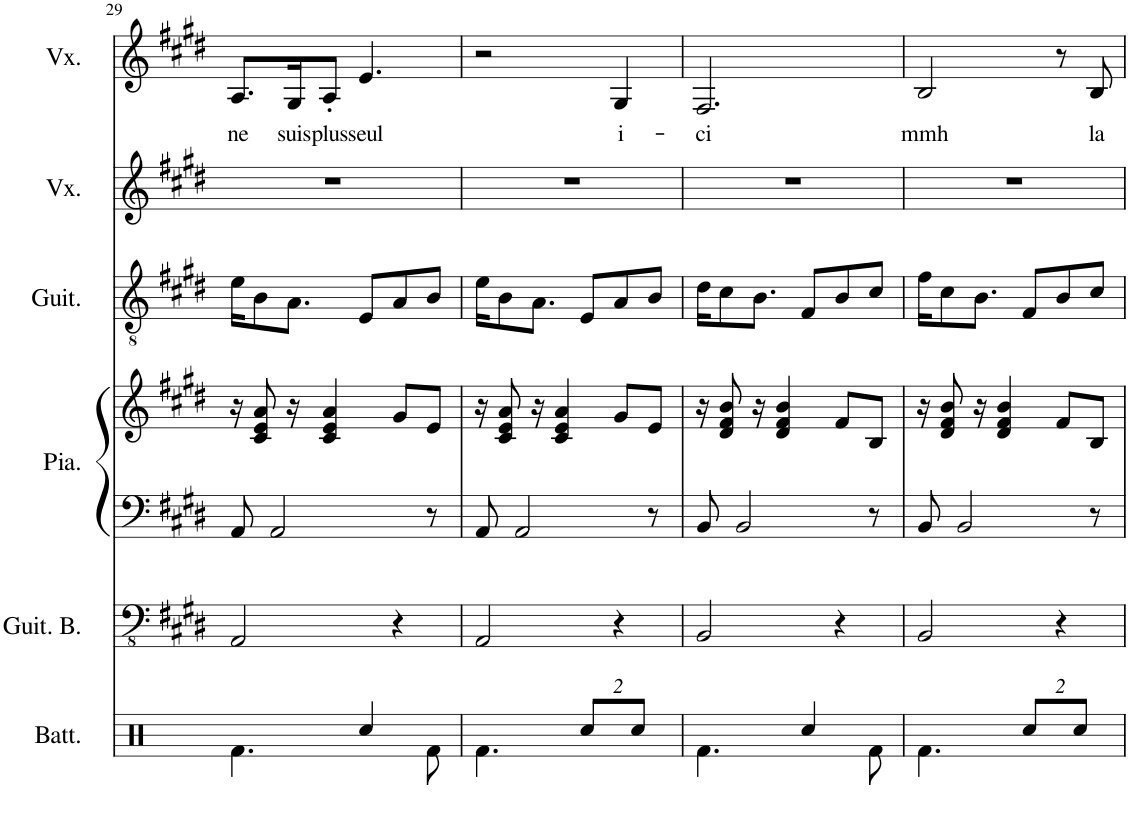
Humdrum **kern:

**kern	**kern	**kern	**kern	**kern	**kern	**kern	**text
*part6	*part5	*part4	*part4	*part3	*part2	*part1	*part1
*staff7	*staff6	*staff5	*staff4	*staff3	*staff2	*staff1	*staff1
*I"Batterie	*I"Guitare basse	*I"Piano	*	*I"Guitare classique	*I"Voix	*I"Voix	*
*I'Batt.	*I'Guit. B.	*I'Pia.	*	*I'Guit.	*I'Vx.	*I'Vx.	*
!!LO:PB:g=z
*clefX	*clefFv4	*clefF4	*clefG2	*clefGv2	*clefG2	*clefG2	*
*k[]	*k[f#c#g#d#]	*k[f#c#g#d#]	*k[f#c#g#d#]	*k[f#c#g#d#]	*k[f#c#g#d#]	*k[f#c#g#d#]	*
*M6/8	*M6/8	*M6/8	*M6/8	*M6/8	*M6/8	*M6/8	*
=29	=29	=29	=29	=29	=29	=29	=29
!	!	!	!	!	!	!	!LO:LY:b
4.Rf\	2AAA/	8AA/	16r	16e\KL	2.r	8.A/L	ne
.	.	.	8c#/ 8e/ 8a/	8B\	.	.	.
.	.	2AA/	.	.	.	.	.
!	!	!	!	!	!	!	!LO:LY:b
.	.	.	16r	8.A\J	.	16G#/K	suis
!	!	!	!	!	!	!	!LO:LY:b
.	.	.	4c#/ 4e/ 4a/	.	.	8A'/J	plus
!	!	!	!	!	!	!	!LO:LY:b
4Rcc/	.	.	.	8E/L	.	4.e/	seul
.	4r	.	8g#/L	8A/	.	.	.
8Rf\	.	8r	8e/J	8B/J	.	.	.
=30	=30	=30	=30	=30	=30	=30	=30
4.Rf\	2AAA/	8AA/	16r	16e\KL	2.r	2r	.
.	.	.	8c#/ 8e/ 8a/	8B\	.	.	.
.	.	2AA/	.	.	.	.	.
.	.	.	16r	8.A\J	.	.	.
.	.	.	4c#/ 4e/ 4a/	.	.	.	.
*Xbrackettup	*	*	*	*	*	*	*
16%3Rcc/L	.	.	.	8E/L	.	.	.
!	!	!	!	!	!	!	!LO:LY:b
.	4r	.	8g#/L	8A/	.	4G#/	i-
16%3Rcc/J	.	.	.	.	.	.	.
.	.	8r	8e/J	8B/J	.	.	.
=31	=31	=31	=31	=31	=31	=31	=31
!	!	!	!	!	!	!	!LO:LY:b
4.Rf\	2BBB/	8BB/	16r	16d#\KL	2.r	2.F#/	-ci
.	.	.	8d#/ 8f#/ 8b/	8c#\	.	.	.
.	.	2BB/	.	.	.	.	.
.	.	.	16r	8.B\J	.	.	.
.	.	.	4d#/ 4f#/ 4b/	.	.	.	.
4Rcc/	.	.	.	8F#/L	.	.	.
.	4r	.	8f#/L	8B/	.	.	.
8Rf\	.	8r	8B/J	8c#/J	.	.	.
=32	=32	=32	=32	=32	=32	=32	=32
!	!	!	!	!	!	!	!LO:LY:b
4.Rf\	2BBB/	8BB/	16r	16f#\KL	2.r	2B/	mmh
.	.	.	8d#/ 8f#/ 8b/	8c#\	.	.	.
.	.	2BB/	.	.	.	.	.
.	.	.	16r	8.B\J	.	.	.
.	.	.	4d#/ 4f#/ 4b/	.	.	.	.
16%3Rcc/L	.	.	.	8F#/L	.	.	.
.	4r	.	8f#/L	8B/	.	8r	.
16%3Rcc/J	.	.	.	.	.	.	.
!	!	!	!	!	!	!	!LO:LY:b
.	.	8r	8B/J	8c#/J	.	8B/	la
=	=	=	=	=	=	=	=
*-	*-	*-	*-	*-	*-	*-	*-
